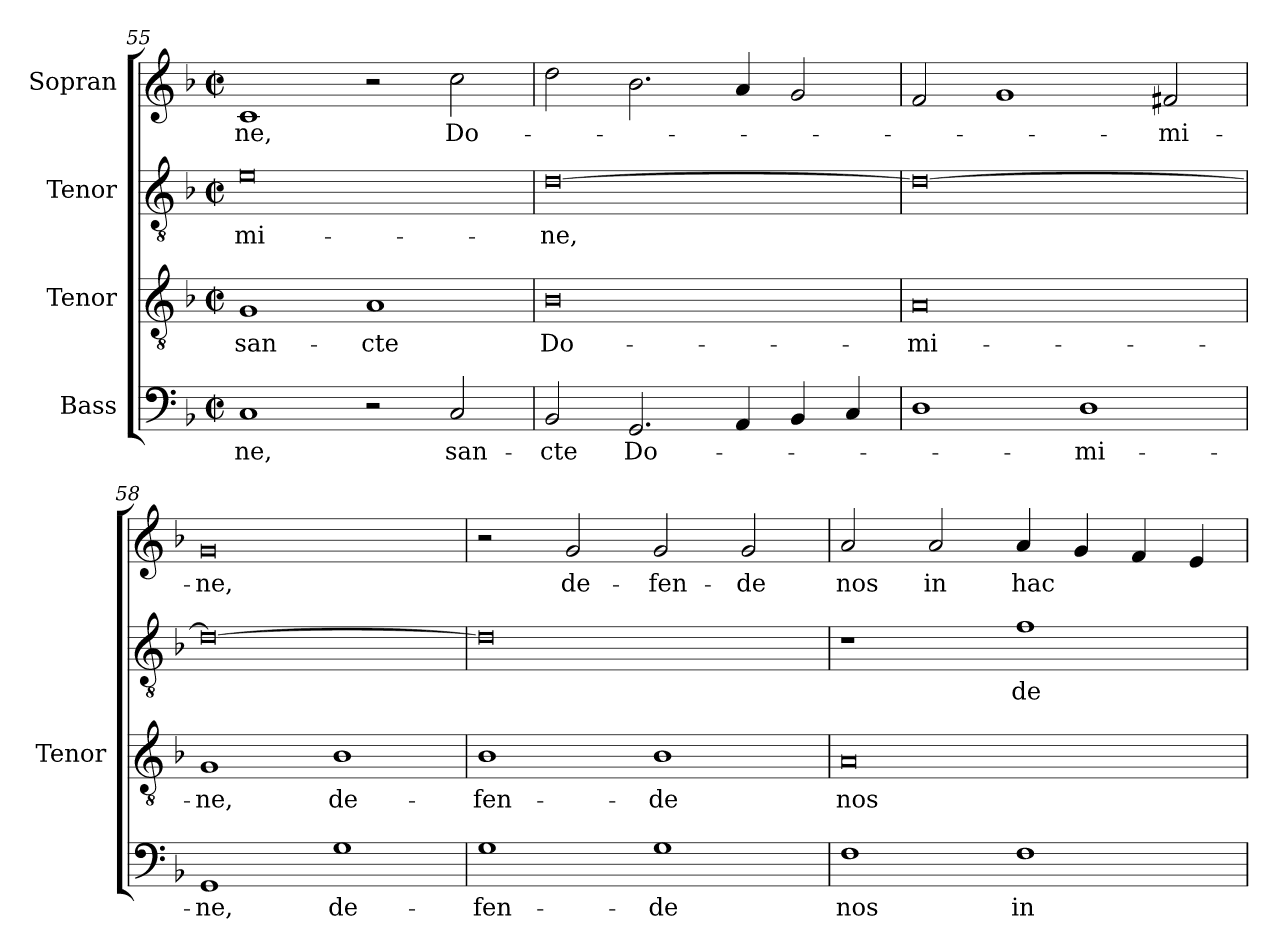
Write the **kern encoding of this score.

**kern	**text	**kern	**text	**kern	**text	**kern	**text
*part4	*part4	*part3	*part3	*part2	*part2	*part1	*part1
*staff4	*staff4	*staff3	*staff3	*staff2	*staff2	*staff1	*staff1
*I"Bass	*	*I"Tenor	*	*I"Tenor	*	*I"Sopran	*
*	*	*I'Tenor	*	*	*	*	*
!!LO:LB:g=z
*clefF4	*	*clefGv2	*	*clefGv2	*	*clefG2	*
*	*	*ITrd7c12	*	*ITrd7c12	*	*	*
*k[b-]	*	*k[b-]	*	*k[b-]	*	*k[b-]	*
*F:	*	*F:	*	*F:	*	*F:	*
*M2/2	*	*M2/2	*	*M2/2	*	*M2/2	*
*met(c|)	*	*met(c|)	*	*met(c|)	*	*met(c|)	*
=55	=55	=55	=55	=55	=55	=55	=55
!	!LO:LY:b:color=#000000	!	!	!	!	!	!
!	!	!	!LO:LY:b:color=#000000	!	!	!	!
!	!	!	!	!	!LO:LY:b:color=#000000	!	!
!	!	!	!	!	!	!	!LO:LY:b:color=#000000
1Ci	-ne,	1GGi	san-	0Ei	-mi-	1ci	-ne,
!	!	!	!LO:LY:b:color=#000000	!	!	!	!
2r	.	1AAi	-cte	.	.	2r	.
!	!LO:LY:b:color=#000000	!	!	!	!	!	!
!	!	!	!	!	!	!	!LO:LY:b:color=#000000
2Ci/	san-	.	.	.	.	2cci\	Do-
=56	=56	=56	=56	=56	=56	=56	=56
!	!LO:LY:b:color=#000000	!	!	!	!	!	!
!	!	!	!LO:LY:b:color=#000000	!	!	!	!
!	!	!	!	!	!LO:LY:b:color=#000000	!	!
2BB-i/	-cte	0BB-i	Do-	[>0Di	-ne,	2ddi\	.
!	!LO:LY:b:color=#000000	!	!	!	!	!	!
2.GGi/	Do-	.	.	.	.	2.b-i\	.
4AAi/	.	.	.	.	.	4ai/	.
4BB-i/	.	.	.	.	.	2gi/	.
4Ci/	.	.	.	.	.	.	.
=57	=57	=57	=57	=57	=57	=57	=57
!	!	!	!LO:LY:b:color=#000000	!	!	!	!
1Di	.	0AAi	-mi-	0Di_>	.	2fi/	.
.	.	.	.	.	.	1gi	.
!	!LO:LY:b:color=#000000	!	!	!	!	!	!
1Di	-mi-	.	.	.	.	.	.
!	!	!	!	!	!	!	!LO:LY:b:color=#000000
.	.	.	.	.	.	2f#Xi/	-mi-
=58	=58	=58	=58	=58	=58	=58	=58
!	!LO:LY:b:color=#000000	!	!	!	!	!	!
!	!	!	!LO:LY:b:color=#000000	!	!	!	!
!	!	!	!	!	!	!	!LO:LY:b:color=#000000
1GGi	-ne,	1GGi	-ne,	0Di_>	.	0gi	-ne,
!	!LO:LY:b:color=#000000	!	!	!	!	!	!
!	!	!	!LO:LY:b:color=#000000	!	!	!	!
1Gi	de-	1BB-i	de-	.	.	.	.
=59	=59	=59	=59	=59	=59	=59	=59
!	!LO:LY:b:color=#000000	!	!	!	!	!	!
!	!	!	!LO:LY:b:color=#000000	!	!	!	!
1Gi	-fen-	1BB-i	-fen-	0Di]	.	2r	.
!	!	!	!	!	!	!	!LO:LY:b:color=#000000
.	.	.	.	.	.	2gi/	de-
!	!LO:LY:b:color=#000000	!	!	!	!	!	!
!	!	!	!LO:LY:b:color=#000000	!	!	!	!
!	!	!	!	!	!	!	!LO:LY:b:color=#000000
1Gi	-de	1BB-i	-de	.	.	2gi/	-fen-
!	!	!	!	!	!	!	!LO:LY:b:color=#000000
.	.	.	.	.	.	2gi/	-de
=60	=60	=60	=60	=60	=60	=60	=60
!	!LO:LY:b:color=#000000	!	!	!	!	!	!
!	!	!	!LO:LY:b:color=#000000	!	!	!	!
!	!	!	!	!	!	!	!LO:LY:b:color=#000000
1Fi	nos	0AAi	nos	1r	.	2ai/	nos
!	!	!	!	!	!	!	!LO:LY:b:color=#000000
.	.	.	.	.	.	2ai/	in
!	!LO:LY:b:color=#000000	!	!	!	!	!	!
!	!	!	!	!	!LO:LY:b:color=#000000	!	!
!	!	!	!	!	!	!	!LO:LY:b:color=#000000
1Fi	in	.	.	1Fi	de-	4ai/	hac
.	.	.	.	.	.	4gi/	.
.	.	.	.	.	.	4fi/	.
.	.	.	.	.	.	4ei/	.
=	=	=	=	=	=	=	=
*-	*-	*-	*-	*-	*-	*-	*-
